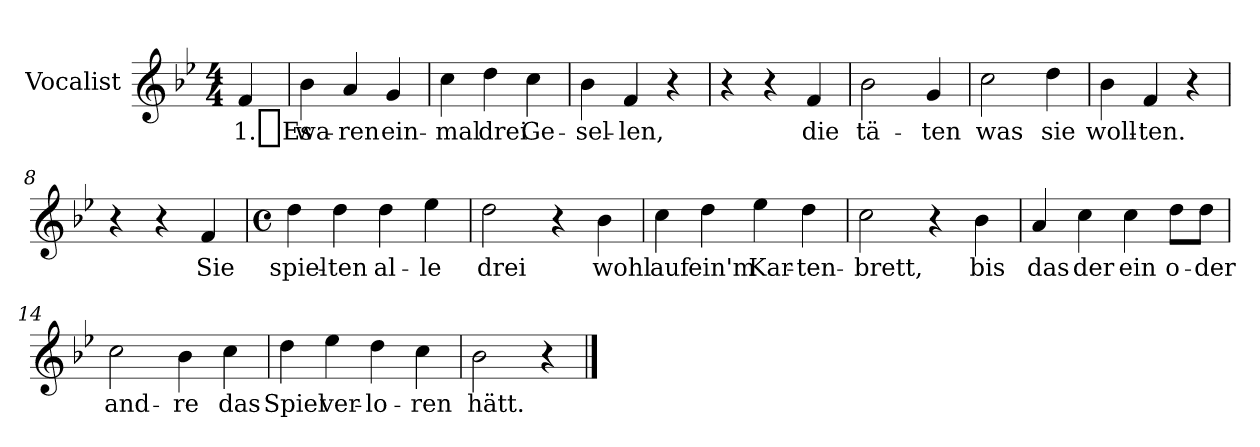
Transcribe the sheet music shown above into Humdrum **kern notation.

**kern	**text
*part1	*part1
*staff1	*staff1
*I"Vocalist	*
*k[b-e-]	*
*B-:	*
*M4/4	*
=	=
4f	1._Es
=1	=1
4b-	wa-
4a	-ren
4g	ein-
=2	=2
4cc	-mal
4dd	drei
4cc	Ge-
=3	=3
4b-	-sel-
4f	-len,
4r	.
=4	=4
4r	.
4r	.
4f	die
=5	=5
2b-	tä-
4g	-ten
=6	=6
2cc	was
4dd	sie
=7	=7
4b-	woll-
4f	-ten.
4r	.
=8	=8
4r	.
4r	.
4f	Sie
=9	=9
*M4/4	*
*met(c)	*
4dd	spiel-
4dd	-ten
4dd	al-
4ee-	-le
=10	=10
2dd	drei
4r	.
4b-	wohl
=11	=11
4cc	auf
4dd	ein'm
4ee-	Kar-
4dd	-ten-
=12	=12
2cc	-brett,
4r	.
4b-	bis
=13	=13
4a	das
4cc	der
4cc	ein
8ddL	o-
8ddJ	-der
=14	=14
2cc	and-
4b-	-re
4cc	das
=15	=15
4dd	Spiel
4ee-	ver-
4dd	-lo-
4cc	-ren
=16	=16
2b-	hätt.
4r	.
==	==
*-	*-
